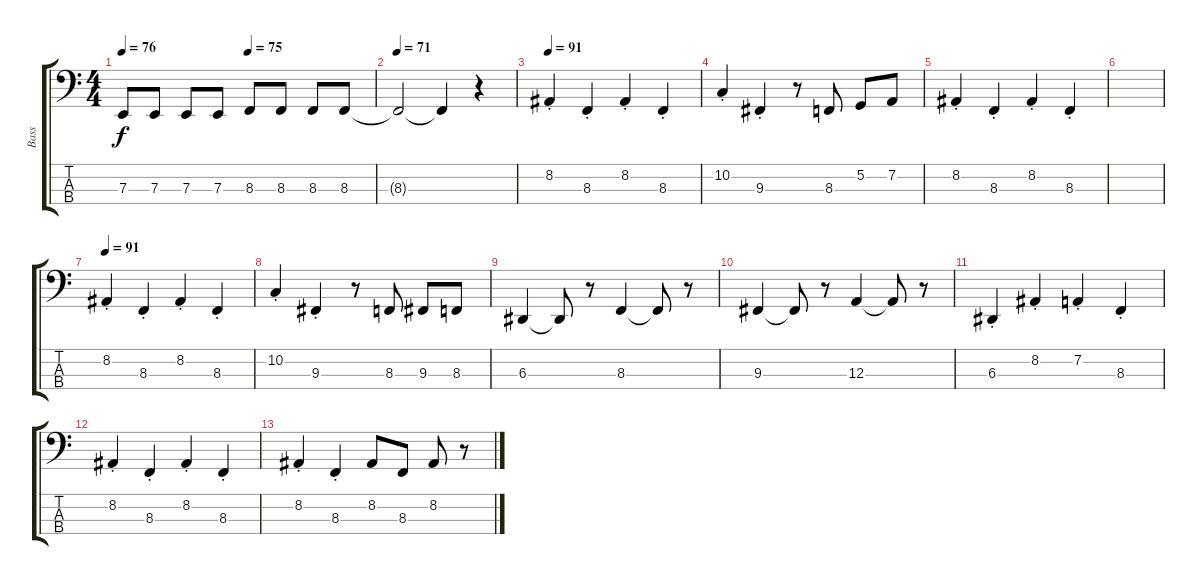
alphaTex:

\track ("Bass" "Bass") {instrument lead2sawtooth}
\staff {score tabs}
\tuning (G2 D2 A1 E1) {hide}
\ts (4 4)
\tempo 76
\tempo (75 0.5)
\clef f4
\ks c
7.3.8{dy f} 7.3.8 7.3.8 7.3.8 8.3.8 8.3.8 8.3.8 8.3.8 |
\tempo 71
8.3{t}.2 8.3{t}.4 r.4 |
\tempo 91
8.2{st}.4 8.3{st}.4 8.2{st}.4 8.3{st}.4 |
10.2{st}.4 9.3{st}.4 r.8 8.3.8 5.2.8 7.2.8 |
8.2{st}.4 8.3{st}.4 8.2{st}.4 8.3{st}.4 |
|
\tempo 91
8.2{st}.4 8.3{st}.4 8.2{st}.4 8.3{st}.4 |
10.2{st}.4 9.3{st}.4 r.8 8.3.8 9.3.8 8.3.8 |
6.3.4 6.3{t}.8 r.8 8.3.4 8.3{t}.8 r.8 |
9.3.4 9.3{t}.8 r.8 12.3.4 12.3{t}.8 r.8 |
6.3{st}.4 8.2{st}.4 7.2{st}.4 8.3{st}.4 |
8.2{st}.4 8.3{st}.4 8.2{st}.4 8.3{st}.4 |
8.2{st}.4 8.3{st}.4 8.2.8 8.3.8 8.2.8 r.8
